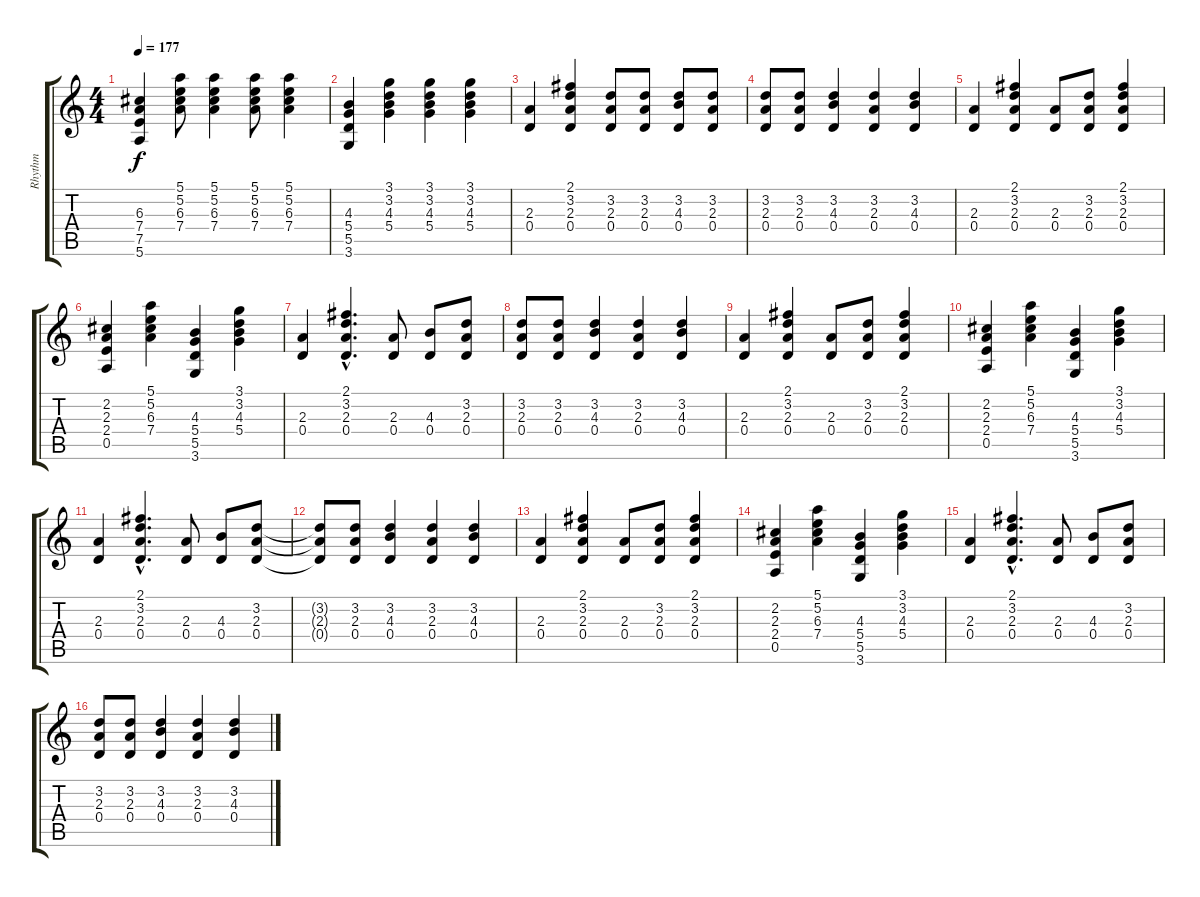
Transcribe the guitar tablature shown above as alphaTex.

\track ("Rhythm" "Rhythm") {instrument electricguitarclean}
\staff {score tabs}
\tuning (E4 B3 G3 D3 A2 E2) {hide}
\ts (4 4)
\tempo 177
\clef g2
\ks c
(6.3 7.4 7.5 5.6).4{dy f} (5.1 5.2 6.3 7.4).8 (5.1 5.2 6.3 7.4).4 (5.1 5.2 6.3 7.4).8 (5.1 5.2 6.3 7.4).4 |
(4.3 5.4 5.5 3.6).4 (3.1 3.2 4.3 5.4).4 (3.1 3.2 4.3 5.4).4 (3.1 3.2 4.3 5.4).4 |
(2.3 0.4).4 (2.1 3.2 2.3 0.4).4 (3.2 2.3 0.4).8 (3.2 2.3 0.4).8 (3.2 4.3 0.4).8 (3.2 2.3 0.4).8 |
(3.2 2.3 0.4).8 (3.2 2.3 0.4).8 (3.2 4.3 0.4).4 (3.2 2.3 0.4).4 (3.2 4.3 0.4).4 |
(2.3 0.4).4 (2.1 3.2 2.3 0.4).4 (2.3 0.4).8 (3.2 2.3 0.4).8 (2.1 3.2 2.3 0.4).4 |
(2.2 2.3 2.4 0.5).4 (5.1 5.2 6.3 7.4).4 (4.3 5.4 5.5 3.6).4 (3.1 3.2 4.3 5.4).4 |
(2.3 0.4).4 (2.1{hac} 3.2{hac} 2.3{hac} 0.4{hac}).4{d} (2.3 0.4).8 (4.3 0.4).8 (3.2 2.3 0.4).8 |
(3.2 2.3 0.4).8 (3.2 2.3 0.4).8 (3.2 4.3 0.4).4 (3.2 2.3 0.4).4 (3.2 4.3 0.4).4 |
(2.3 0.4).4 (2.1 3.2 2.3 0.4).4 (2.3 0.4).8 (3.2 2.3 0.4).8 (2.1 3.2 2.3 0.4).4 |
(2.2 2.3 2.4 0.5).4 (5.1 5.2 6.3 7.4).4 (4.3 5.4 5.5 3.6).4 (3.1 3.2 4.3 5.4).4 |
(2.3 0.4).4 (2.1{hac} 3.2{hac} 2.3{hac} 0.4{hac}).4{d} (2.3 0.4).8 (4.3 0.4).8 (3.2 2.3 0.4).8 |
(3.2{t} 2.3{t} 0.4{t}).8 (3.2 2.3 0.4).8 (3.2 4.3 0.4).4 (3.2 2.3 0.4).4 (3.2 4.3 0.4).4 |
(2.3 0.4).4 (2.1 3.2 2.3 0.4).4 (2.3 0.4).8 (3.2 2.3 0.4).8 (2.1 3.2 2.3 0.4).4 |
(2.2 2.3 2.4 0.5).4 (5.1 5.2 6.3 7.4).4 (4.3 5.4 5.5 3.6).4 (3.1 3.2 4.3 5.4).4 |
(2.3 0.4).4 (2.1{hac} 3.2{hac} 2.3{hac} 0.4{hac}).4{d} (2.3 0.4).8 (4.3 0.4).8 (3.2 2.3 0.4).8 |
(3.2 2.3 0.4).8 (3.2 2.3 0.4).8 (3.2 4.3 0.4).4 (3.2 2.3 0.4).4 (3.2 4.3 0.4).4
